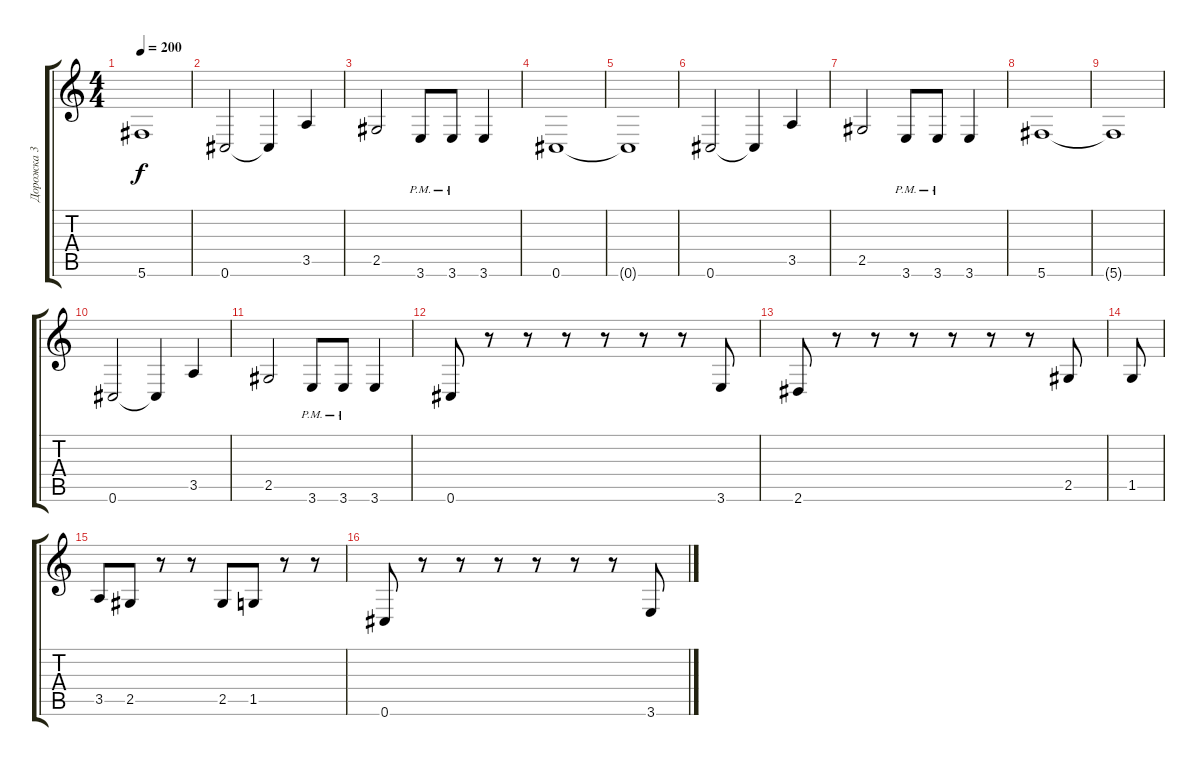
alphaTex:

\track ("Дорожка 3" "Дорожка 3") {instrument electricbassfinger}
\staff {score tabs}
\tuning (Db4 Ab3 E3 B2 Gb2 Db2) {hide}
\ts (4 4)
\tempo 200
\clef g2
\ks c
5.6{t}.1{dy f} |
0.6.2 0.6{t}.4 3.5.4 |
2.5.2 3.6{pm}.8 3.6{pm}.8 3.6.4 |
0.6.1 |
0.6{t}.1 |
0.6.2 0.6{t}.4 3.5.4 |
2.5.2 3.6{pm}.8 3.6{pm}.8 3.6.4 |
5.6.1 |
5.6{t}.1 |
0.6.2 0.6{t}.4 3.5.4 |
2.5.2 3.6{pm}.8 3.6{pm}.8 3.6.4 |
0.6.8 r.8 r.8 r.8 r.8 r.8 r.8 3.6.8 |
2.6.8 r.8 r.8 r.8 r.8 r.8 r.8 2.5.8 |
1.5.8 |
3.5.8 2.5.8 r.8 r.8 2.5.8 1.5.8 r.8 r.8 |
0.6.8 r.8 r.8 r.8 r.8 r.8 r.8 3.6.8
